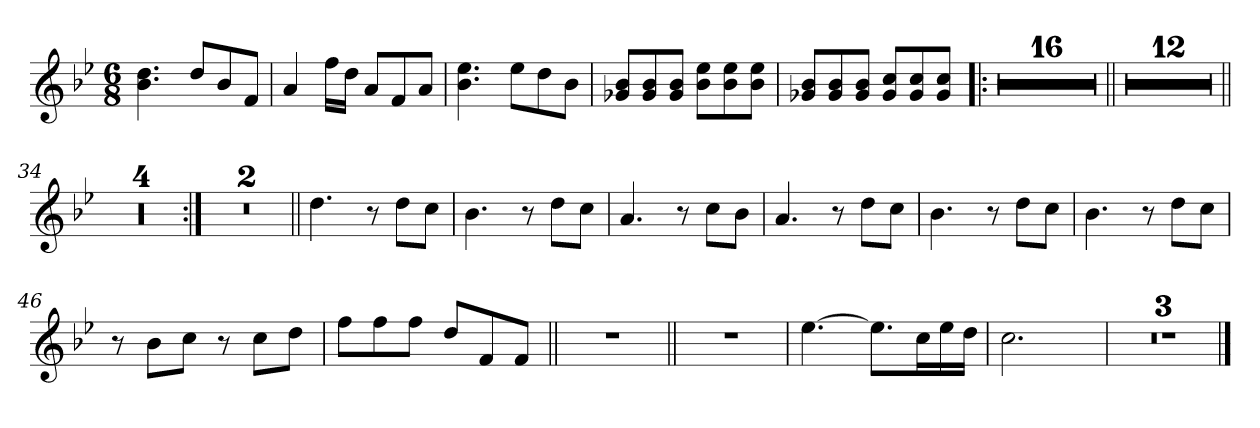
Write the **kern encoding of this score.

**kern
*part1
*staff1
!!LO:PB:g=z
*clefG2
*k[b-e-]
*B-:
*M6/8
*MM68
=1
4.b-i\ 4.ddi
8ddi/L
8b-i/
8fi/J
=2
4ai/
16ffi\LL
16ddi\JJ
8ai/L
8fi/
8ai/J
=3
4.b-i\ 4.ee-i
8ee-i\L
8ddi\
8b-i\J
=4
8g-Xi/ 8b-iL
8g-i/ 8b-i
8g-i/ 8b-iJ
8b-i\ 8ee-iL
8b-i\ 8ee-i
8b-i\ 8ee-iJ
=5
8g-Xi/ 8b-iL
8g-i/ 8b-i
8g-i/ 8b-iJ
8g-i/ 8cciL
8g-i/ 8cci
8g-i/ 8cciJ
=6!|:
2.r
!!LO:LB:g=z
=7
2.r
=8
2.r
=9
2.r
=10
2.r
=11
2.r
=12
2.r
=13
2.r
=14
2.r
=15
2.r
=16
2.r
=17
2.r
!!LO:LB:g=z
=18
2.r
=19
2.r
=20
2.r
=21
2.r
=22||
2.r
=23
2.r
=24
2.r
=25
2.r
=26
2.r
=27
2.r
=28
2.r
!!LO:LB:g=z
=29
2.r
=30
2.r
=31
2.r
=32
2.r
=33
2.r
=34||
2.r
=35
2.r
=36
2.r
=37
2.r
=38:|!
2.r
!!LO:LB:g=z
=39
2.r
=40||
4.ddi\
8r
8ddi\L
8cci\J
=41
4.b-i\
8r
8ddi\L
8cci\J
=42
4.ai/
8r
8cci\L
8b-i\J
=43
4.ai/
8r
8ddi\L
8cci\J
=44
4.b-i\
8r
8ddi\L
8cci\J
=45
4.b-i\
8r
8ddi\L
8cci\J
!!LO:LB:g=z
=46
8r
8b-i\L
8cci\J
8r
8cci\L
8ddi\J
=47
8ffi\L
8ffi\
8ffi\J
8ddi/L
8fi/
8fi/J
=48||
!LO:N:vis=1
2.r
=49||
2.r
!!LO:LB:g=z
=50
[>4.ee-i\
8.ee-i\L]
16cci\L
16ee-i\
16ddi\JJ
=51
2.cci\
=52
2.r
=53
2.r
=54
2.r
==
*-
